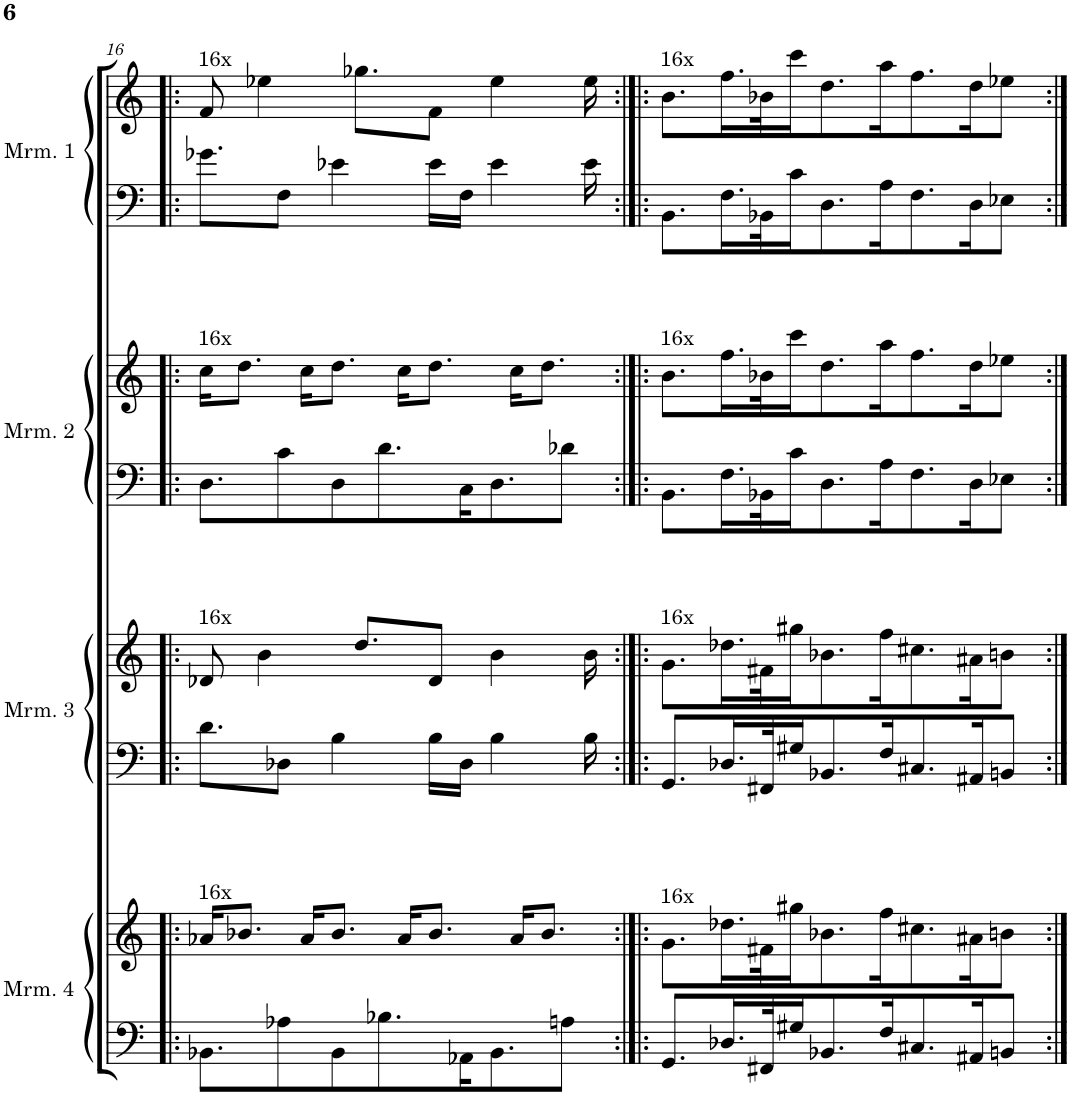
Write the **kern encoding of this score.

**kern	**kern	**kern	**kern	**kern	**kern	**kern	**kern
*part8	*part7	*part6	*part5	*part4	*part3	*part2	*part1
*staff8	*staff7	*staff6	*staff5	*staff4	*staff3	*staff2	*staff1
*I"Marimba 4	*I"Marimba 4	*I"Marimba 3	*I"Marimba 3	*I"Marimba 2	*I"Marimba 2	*I"Marimba 1	*I"Marimba 1
*I'Mrm. 4	*I'Mrm. 4	*I'Mrm. 3	*I'Mrm. 3	*I'Mrm. 2	*I'Mrm. 2	*I'Mrm. 1	*I'Mrm. 1
!!LO:PB:g=z
*clefF4	*clefG2	*clefF4	*clefG2	*clefF4	*clefG2	*clefF4	*clefG2
*k[]	*k[]	*k[]	*k[]	*k[]	*k[]	*k[]	*k[]
*M4/4	*M4/4	*M4/4	*M4/4	*M4/4	*M4/4	*M4/4	*M4/4
=16!|:	=16!|:	=16!|:	=16!|:	=16!|:	=16!|:	=16!|:	=16!|:
!	!	!	!	!	!	!	!LO:TX:a:t=16x
!	!	!	!	!	!LO:TX:a:t=16x	!	!
!	!	!	!LO:TX:a:t=16x	!	!	!	!
!	!LO:TX:a:t=16x	!	!	!	!	!	!
8.BB-X\L	16a-X/KL	8.d\L	8d-X/	8.D\L	16cc\KL	8.g-X\L	8f/
.	8.b-X/J	.	.	.	8.dd\J	.	.
.	.	.	4b\	.	.	.	4ee-X\
8A-X\	.	8D-X\J	.	8c\	.	8F\J	.
.	16a-/KL	.	.	.	16cc\KL	.	.
8BB-\	8.b-/J	4B\	.	8D\	8.dd\J	4e-X\	.
.	.	.	8.dd/L	.	.	.	8.gg-X\L
8.B-X\	.	.	.	8.d\	.	.	.
.	16a-/KL	.	.	.	16cc\KL	.	.
.	8.b-/J	16B\LL	8d-/J	.	8.dd\J	16e-\LL	8f\J
16AA-X\K	.	16D-\JJ	.	16C\K	.	16F\JJ	.
8.BB-\	.	4B\	4b\	8.D\	.	4e-\	4ee-\
.	16a-/KL	.	.	.	16cc\KL	.	.
.	8.b-/J	.	.	.	8.dd\J	.	.
8An\J	.	.	.	8d-X\J	.	.	.
.	.	16B\	16b\	.	.	16e-\	16ee-\
=17:|!|:	=17:|!|:	=17:|!|:	=17:|!|:	=17:|!|:	=17:|!|:	=17:|!|:	=17:|!|:
!	!	!	!	!	!	!	!LO:TX:a:t=16x
!	!	!	!	!	!LO:TX:a:t=16x	!	!
!	!	!	!LO:TX:a:t=16x	!	!	!	!
!	!LO:TX:a:t=16x	!	!	!	!	!	!
8.GG/L	8.g\L	8.GG/L	8.g\L	8.BB\L	8.b\L	8.BB\L	8.b\L
16.D-X/L	16.dd-X\L	16.D-X/L	16.dd-X\L	16.F\L	16.ff\L	16.F\L	16.ff\L
32FF#X/K	32f#X\K	32FF#X/K	32f#X\K	32BB-X\K	32b-X\K	32BB-X\K	32b-X\K
16G#X/J	16gg#X\J	16G#X/J	16gg#X\J	16c\J	16ccc\J	16c\J	16ccc\J
8.BB-X/	8.b-X\	8.BB-X/	8.b-X\	8.D\	8.dd\	8.D\	8.dd\
16F/K	16ff\K	16F/K	16ff\K	16A\K	16aa\K	16A\K	16aa\K
8.C#X/	8.cc#X\	8.C#X/	8.cc#X\	8.F\	8.ff\	8.F\	8.ff\
16AA#X/K	16a#X\K	16AA#X/K	16a#X\K	16D\K	16dd\K	16D\K	16dd\K
8BBn/J	8bn\J	8BBn/J	8bn\J	8E-X\J	8ee-X\J	8E-X\J	8ee-X\J
=:|!	=:|!	=:|!	=:|!	=:|!	=:|!	=:|!	=:|!
*-	*-	*-	*-	*-	*-	*-	*-
